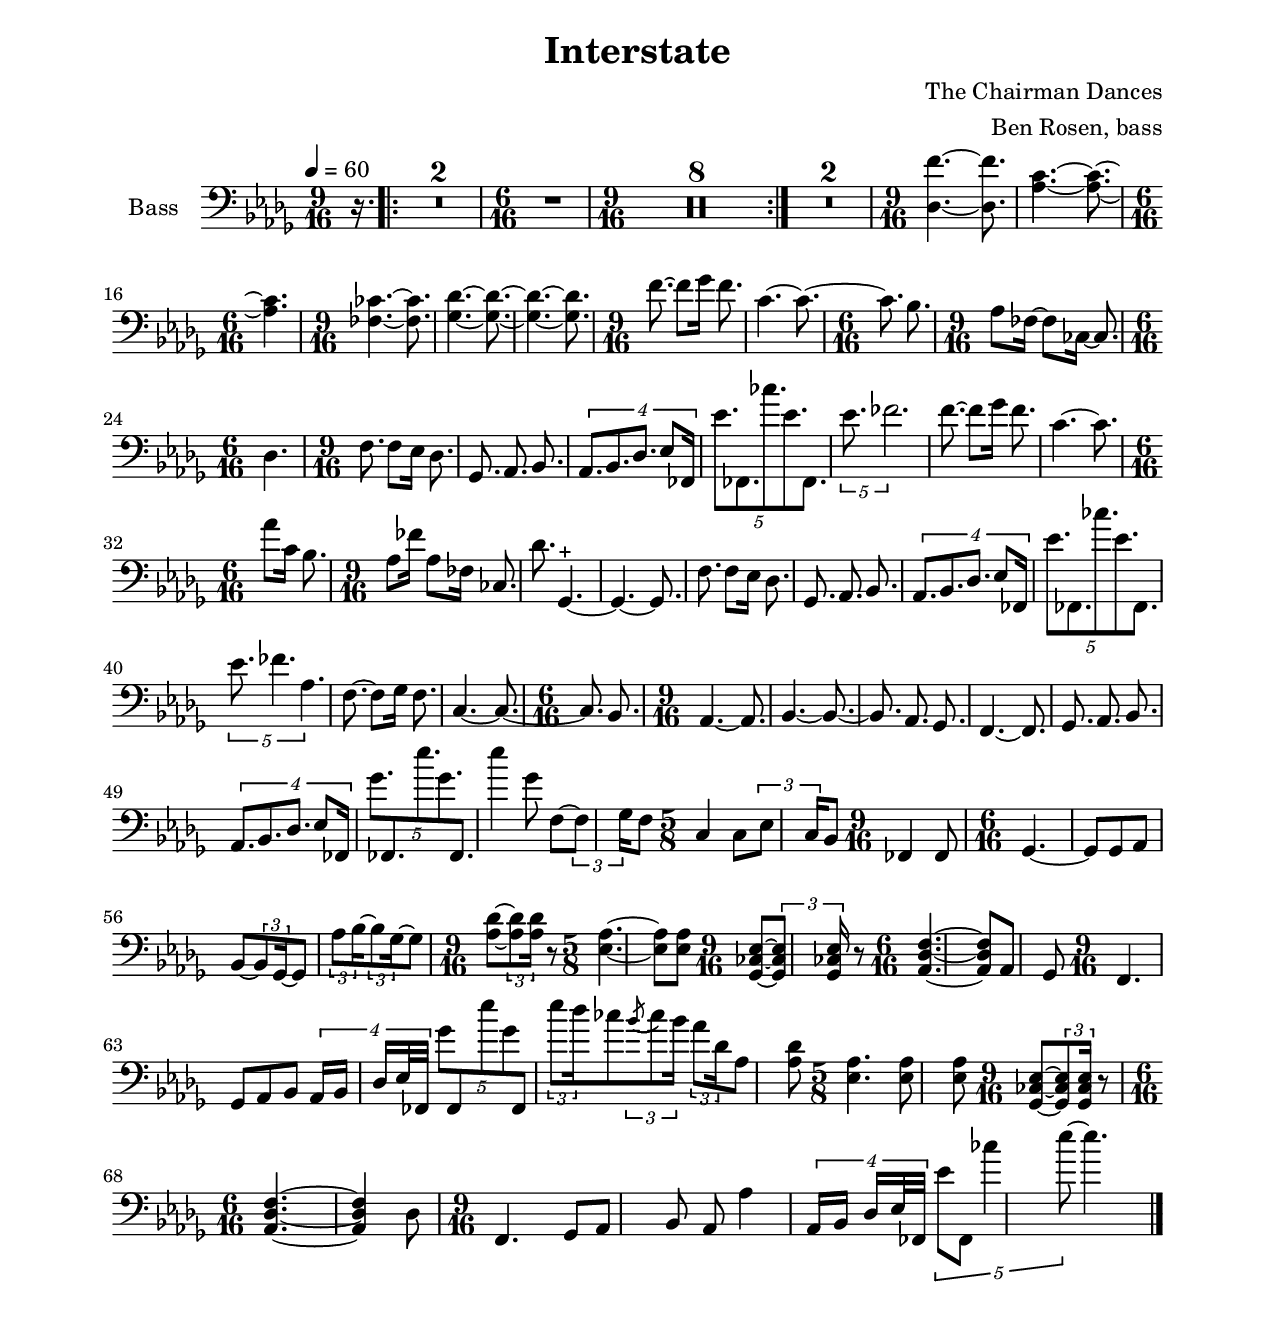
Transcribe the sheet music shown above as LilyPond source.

\version "2.24.0"

\include "settings.ily"

\header {
  title = "Interstate"
  composer = "The Chairman Dances"
  arranger = "Ben Rosen, bass"
}

music = \relative df {
  \clef "bass"
  \tempo 4 = 60
  \key df \major
  \time 9/16

  \partial 16.
  r16.

  \repeat volta 2 {
    | R1 * 18/16

    \time 6/16

    | R1 * 6/16

    \time 9/16

    | R1 * 72/16
  }

  | R1 * 18/16

  \time 9/16

  | <df f'>4. ~ <df f'>8.
  | <af' c>4. ~ <af c>8. ~

  \time 6/16

  | <af c>4.

  \time 9/16

  | <ff cf'>4. ~ <ff cf'>8.
  | <gf df'>4. ~ <gf df'>8. ~
  | <gf df'>4. ~ <gf df'>8.

  \time 9/16

  | f'8. ~ f8 gf16 f8.
  | c4. ~ c8. ~

  \time 6/16

  | c8. bf

  \time 9/16

  | af8 ff16 ~ ff8 cf16 ~ cf8.

  \time 6/16

  | df4.

  \time 9/16

  | f8. f8 ef16 df8.
  | gf,8. af bf
  | \tuplet 4/3 { af8. bf df ef8 ff,16 }
  | \tuplet 5/3 { ef''8. ff,, cf''' ef, ff,, }

  | \tuplet 5/3  { ef''8. ff2. }
  | f8. ~ f8 gf16  f8.
  | c4. ~ c8.

  \time 6/16

  | af'8 c,16 bf8.

  \time 9/16

  | af8 ff'16 af,8 ff16 cf8.
  | df'8. gf,,4.~ -+
  | gf4. ~ gf8.
  | f'8. f8 ef16 df8.

  | gf,8. af bf
  | \tuplet 4/3 { af8. bf df ef8 ff,16 }
  | \tuplet 5/3 { ef''8. ff,, cf''' ef, ff,, }
  | \tuplet 5/3 { ef''8. ff4. af,4. }

  | f8. ~ f8 gf16 f8.
  | c4. ~ c8. ~

  \time 6/16

  | c8. bf

  \time 9/16

  | af4. ~ af8.
  | bf4. ~ bf8. ~
  | bf8. af8. gf
  | f4. ~ f8.

  | gf8. af bf
  | \tuplet 4/3 { af8. bf df ef8 ff,16 }
  | \tuplet 5/3 { gf''8. ff,, ef''' gf, ff,, }

  ef'''4 gf,8
  f,8 ~ \tuplet 3/2 {
    f8 gf16 }
  f8
  \time 5/8  c4 c8 \tuplet 3/2 {
    ef8 c16 }
  bf8
  \time 9/16  ff4 ff8
  \time 6/16  gf4. ~ gf8 gf8 af8
  bf8 ~ \tuplet 3/2 {
    bf8 gf16 ~ }
  gf8 \tuplet 3/2 {
    af'8 bf16 ~ }
  \tuplet 3/2  {
    bf8 gf16 ~ }
  gf8
  \time 9/16  <af df>8 ~ ~ \tuplet 3/2 {
    <af df>8 <af df>16 }
  r8
  \time 5/8  <ef af>4. ~ ~ <ef af>8 <ef af>8
  \time 9/16  <gf, cf ef>8 ~ ~ ~ \tuplet 3/2 {
    <gf cf ef>8 <gf cf ef>16 }
  r8
  \time 6/16  <af df f>4. ~ ~ ~ <af df f>8 af8 gf8
  \time 9/16  f4.
  gf8 af8 bf8
  \times 6/4  {
    af16 bf16 df16 ef32 ff,32 }

  \times 3/5  {
    gf''8 ff,,8 ef'''8 gf,8 ff,,8 }

  \tuplet 3/2  {
    ef'''8 df16 }
  cf8 \tuplet 3/2 {
    \acciaccatura { bf8*3/2 ( } cf8 ) bf16 }

  \tuplet 3/2  {
    af8 df,16 }
  af8 <af df>8
  \time 5/8  <ef af>4. <ef af>8 <ef af>8
  \time 9/16  <gf, cf ef>8 ~ ~ ~ \tuplet 3/2 {
    <gf cf ef>8 <gf cf ef>16 }
  r8
  \time 6/16  <af df f>4. ~ ~ ~ <af df f>4 df8
  \time 9/16  f,4.
  gf8 af8 bf8
  af8 af'4
  \times 6/4  {
    af,16 bf16 df16 ef32 ff,32 }

  \times 3/5  {
    ef''8 ff,,8 cf'''4 ef8 ~ }

  ef4.

  \bar "|."
}

\score {
  \new Staff \with {
    instrumentName = "Bass"
    \numericTimeSignature
  } {
    \compressMMRests
    \music
  }
}
